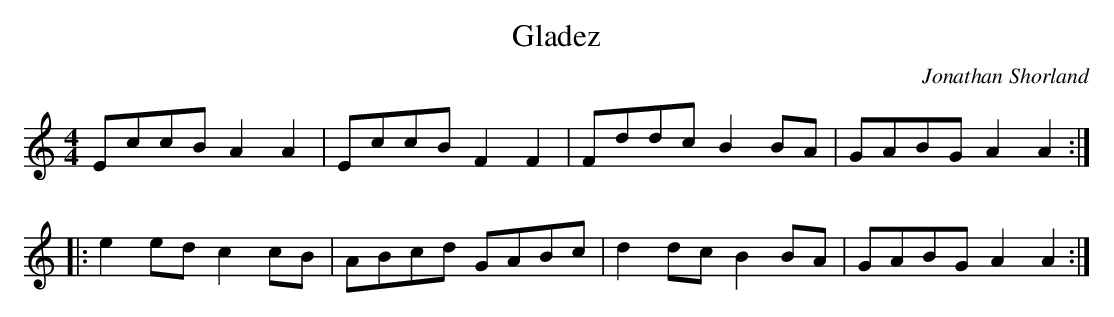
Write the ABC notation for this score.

X:1
T:Gladez
M:4/4
L:1/8
C:Jonathan Shorland
K:Am
EccB A2A2 | EccB F2F2 | Fddc B2BA | GABG A2A2 :|
|: e2ed c2cB | ABcd GABc | d2dc B2BA | GABG A2A2 :|
